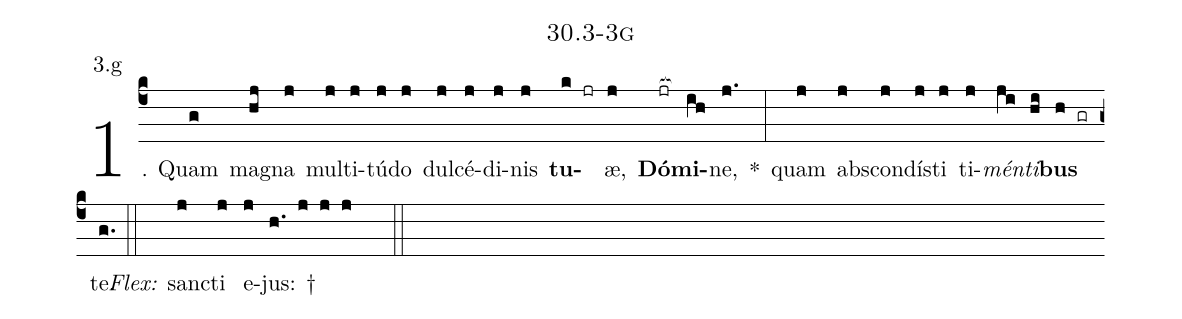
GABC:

name: 30.3-3g;
annotation: 3.g;
%%
(c4)1. Quam(g) ma(hj)gna(j) mul(j)ti(j)tú(j)do(j) dul(j)cé(j)di(j)nis(j) <b>tu</b>(k jr)æ,(j) <b>Dó</b>(jr[ocb:1{])<b>mi</b>(ih[ocb:0}])ne,(j.) *(:) quam(j) abs(j)con(j)dís(j)ti(j) ti(j)<i>mén</i>(ji)<i>ti</i>(hi)<b>bus</b>(h gr) te.(g.) (::)
<i>Flex:</i>()  sanc(j)ti(j) e(j)jus: †(h. j j j  ::)
